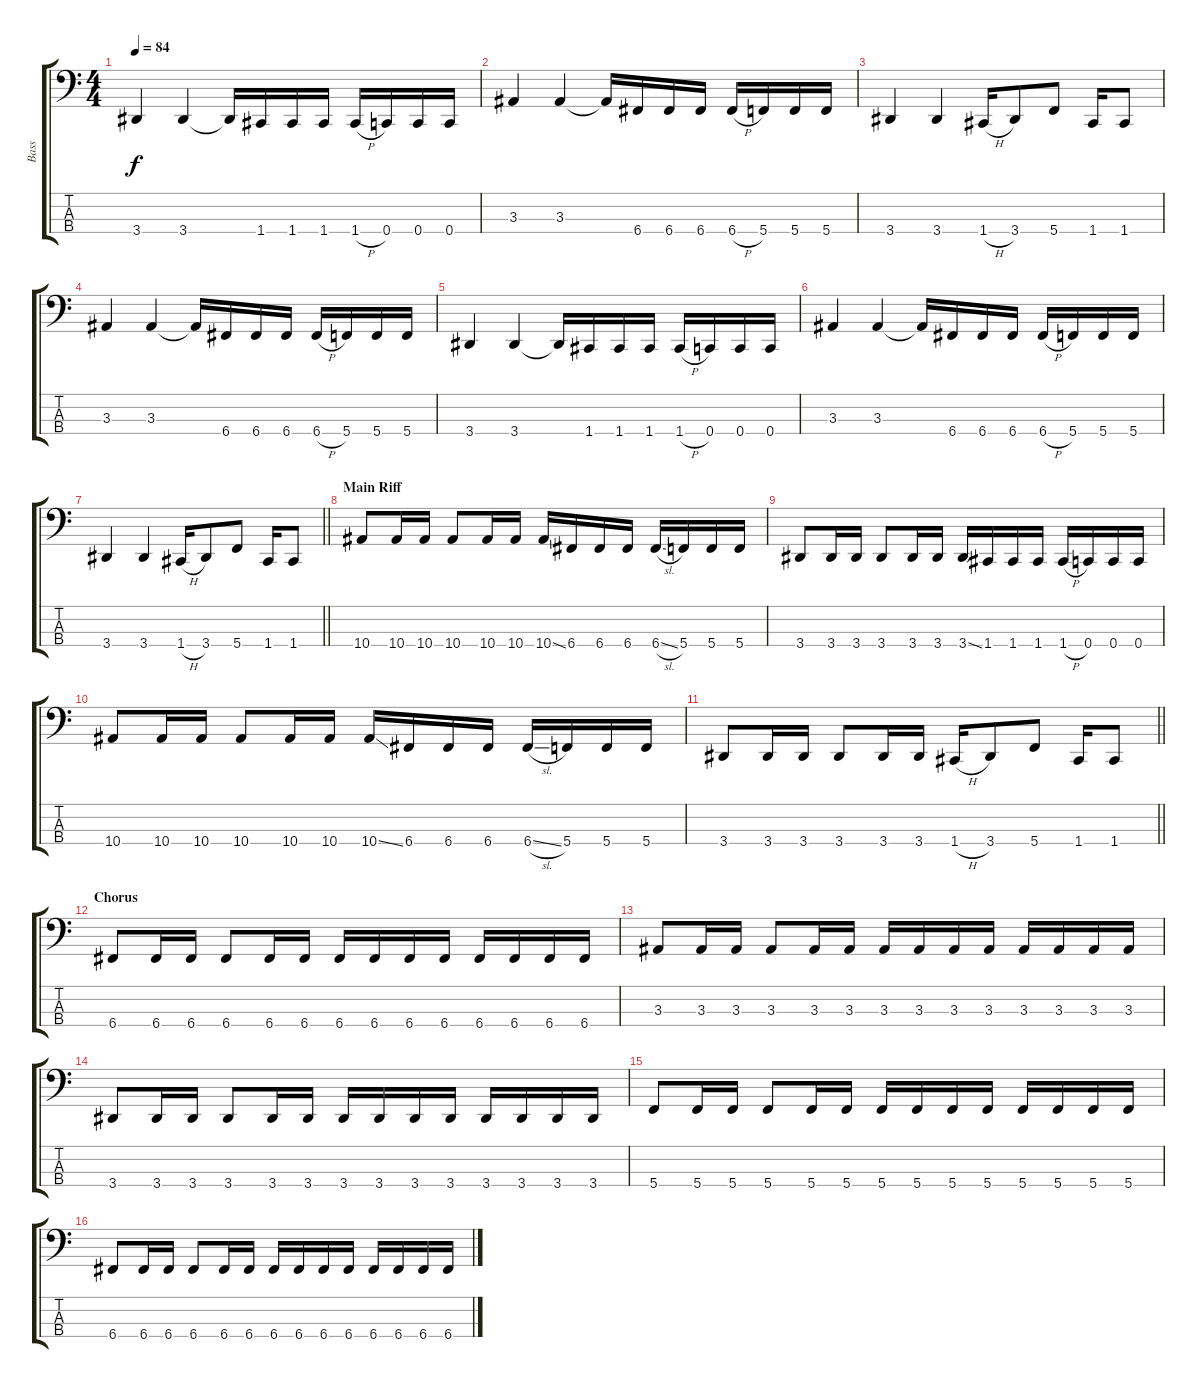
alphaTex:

\track ("Bass" "Bass") {instrument electricbassfinger}
\staff {score tabs}
\tuning (F2 C2 G1 C1) {hide}
\ts (4 4)
\tempo 84
\clef f4
\ks c
3.4.4{dy f} 3.4.4 3.4{t}.16 1.4.16 1.4.16 1.4.16 1.4{h}.16 0.4.16 0.4.16 0.4.16 |
3.3.4 3.3.4 3.3{t}.16 6.4.16 6.4.16 6.4.16 6.4{h}.16 5.4.16 5.4.16 5.4.16 |
3.4.4 3.4.4 1.4{h}.16 3.4.8 5.4.8 1.4.16 1.4.8 |
3.3.4 3.3.4 3.3{t}.16 6.4.16 6.4.16 6.4.16 6.4{h}.16 5.4.16 5.4.16 5.4.16 |
3.4.4 3.4.4 3.4{t}.16 1.4.16 1.4.16 1.4.16 1.4{h}.16 0.4.16 0.4.16 0.4.16 |
3.3.4 3.3.4 3.3{t}.16 6.4.16 6.4.16 6.4.16 6.4{h}.16 5.4.16 5.4.16 5.4.16 |
\barLineRight lightlight
3.4.4 3.4.4 1.4{h}.16 3.4.8 5.4.8 1.4.16 1.4.8 |
\section ("" "Main Riff")
10.4.8 10.4.16 10.4.16 10.4.8 10.4.16 10.4.16 10.4{ss}.16 6.4.16 6.4.16 6.4.16 6.4{sl}.16 5.4.16 5.4.16 5.4.16 |
3.4.8 3.4.16 3.4.16 3.4.8 3.4.16 3.4.16 3.4{ss}.16 1.4.16 1.4.16 1.4.16 1.4{h}.16 0.4.16 0.4.16 0.4.16 |
10.4.8 10.4.16 10.4.16 10.4.8 10.4.16 10.4.16 10.4{ss}.16 6.4.16 6.4.16 6.4.16 6.4{sl}.16 5.4.16 5.4.16 5.4.16 |
\barLineRight lightlight
3.4.8 3.4.16 3.4.16 3.4.8 3.4.16 3.4.16 1.4{h}.16 3.4.8 5.4.8 1.4.16 1.4.8 |
\section ("" "Chorus")
6.4.8 6.4.16 6.4.16 6.4.8 6.4.16 6.4.16 6.4.16 6.4.16 6.4.16 6.4.16 6.4.16 6.4.16 6.4.16 6.4.16 |
3.3.8 3.3.16 3.3.16 3.3.8 3.3.16 3.3.16 3.3.16 3.3.16 3.3.16 3.3.16 3.3.16 3.3.16 3.3.16 3.3.16 |
3.4.8 3.4.16 3.4.16 3.4.8 3.4.16 3.4.16 3.4.16 3.4.16 3.4.16 3.4.16 3.4.16 3.4.16 3.4.16 3.4.16 |
5.4.8 5.4.16 5.4.16 5.4.8 5.4.16 5.4.16 5.4.16 5.4.16 5.4.16 5.4.16 5.4.16 5.4.16 5.4.16 5.4.16 |
6.4.8 6.4.16 6.4.16 6.4.8 6.4.16 6.4.16 6.4.16 6.4.16 6.4.16 6.4.16 6.4.16 6.4.16 6.4.16 6.4.16
